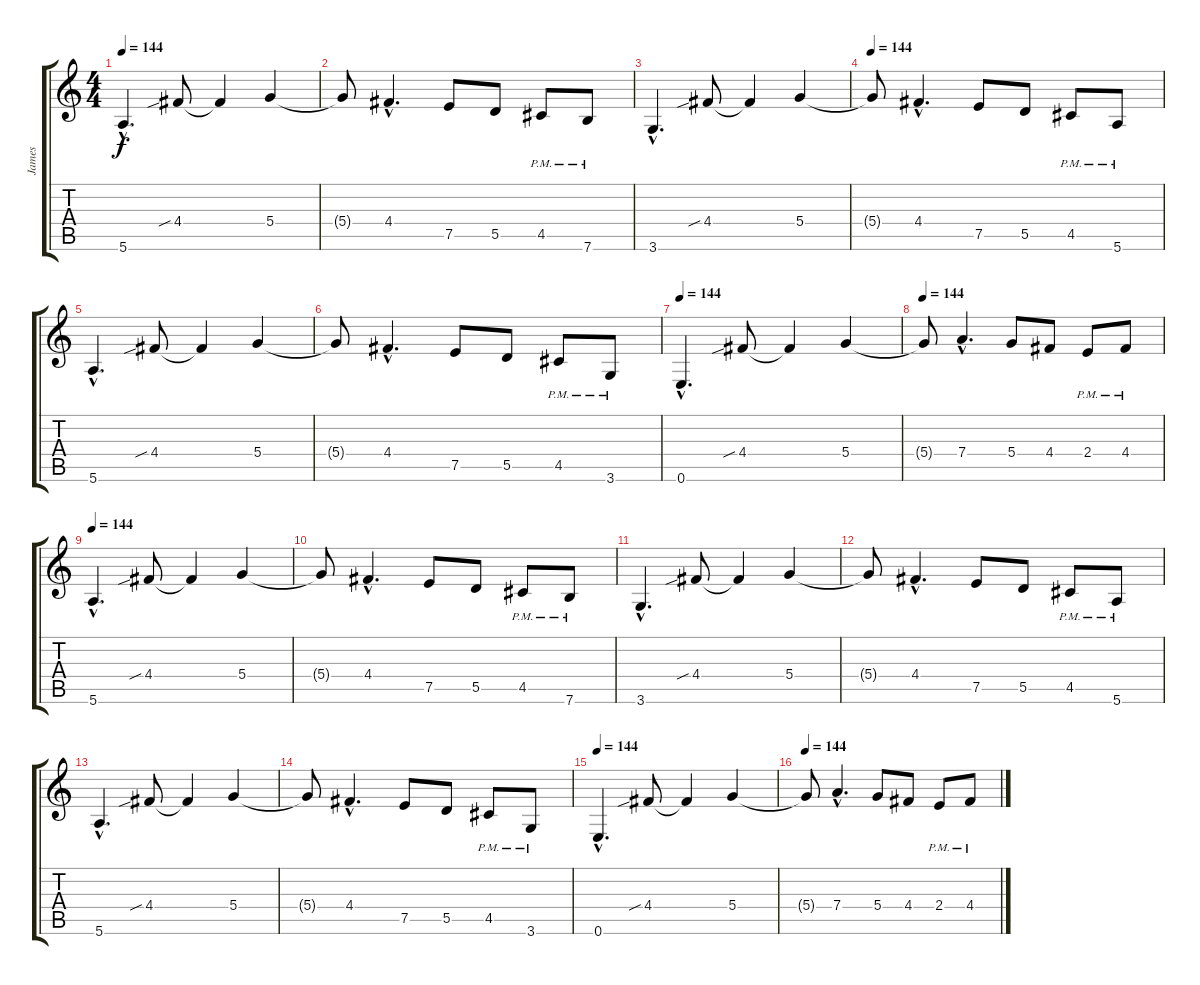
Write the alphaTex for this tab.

\track ("James" "James") {instrument acousticguitarnylon}
\staff {score tabs}
\tuning (E4 B3 G3 D3 A2 E2) {hide}
\ts (4 4)
\tempo 144
\clef g2
\ks c
5.6{hac}.4{d dy f instrument distortionguitar} 4.4{sib}.8 4.4{t}.4 5.4.4 |
5.4{t}.8 4.4{hac}.4{d} 7.5.8 5.5.8 4.5{pm}.8{instrument electricguitarmuted} 7.6{pm}.8 |
3.6{hac}.4{d instrument distortionguitar} 4.4{sib}.8 4.4{t}.4 5.4.4 |
\tempo 144
5.4{t}.8 4.4{hac}.4{d} 7.5.8 5.5.8 4.5{pm}.8{instrument electricguitarmuted} 5.6{pm}.8 |
5.6{hac}.4{d instrument distortionguitar} 4.4{sib}.8 4.4{t}.4 5.4.4 |
5.4{t}.8 4.4{hac}.4{d} 7.5.8 5.5.8 4.5{pm}.8{instrument electricguitarmuted} 3.6{pm}.8 |
\tempo 144
0.6{hac}.4{d instrument distortionguitar} 4.4{sib}.8 4.4{t}.4 5.4.4 |
\tempo 144
5.4{t}.8 7.4{hac}.4{d} 5.4.8 4.4.8 2.4{pm}.8{instrument electricguitarmuted} 4.4{pm}.8 |
\tempo 144
5.6{hac}.4{d instrument distortionguitar} 4.4{sib}.8 4.4{t}.4 5.4.4 |
5.4{t}.8 4.4{hac}.4{d} 7.5.8 5.5.8 4.5{pm}.8{instrument electricguitarmuted} 7.6{pm}.8 |
3.6{hac}.4{d instrument distortionguitar} 4.4{sib}.8 4.4{t}.4 5.4.4 |
5.4{t}.8 4.4{hac}.4{d} 7.5.8 5.5.8 4.5{pm}.8{instrument electricguitarmuted} 5.6{pm}.8 |
5.6{hac}.4{d instrument distortionguitar} 4.4{sib}.8 4.4{t}.4 5.4.4 |
5.4{t}.8 4.4{hac}.4{d} 7.5.8 5.5.8 4.5{pm}.8{instrument electricguitarmuted} 3.6{pm}.8 |
\tempo 144
0.6{hac}.4{d instrument distortionguitar} 4.4{sib}.8 4.4{t}.4 5.4.4 |
\tempo 144
5.4{t}.8 7.4{hac}.4{d} 5.4.8 4.4.8 2.4{pm}.8{instrument electricguitarmuted} 4.4{pm}.8
